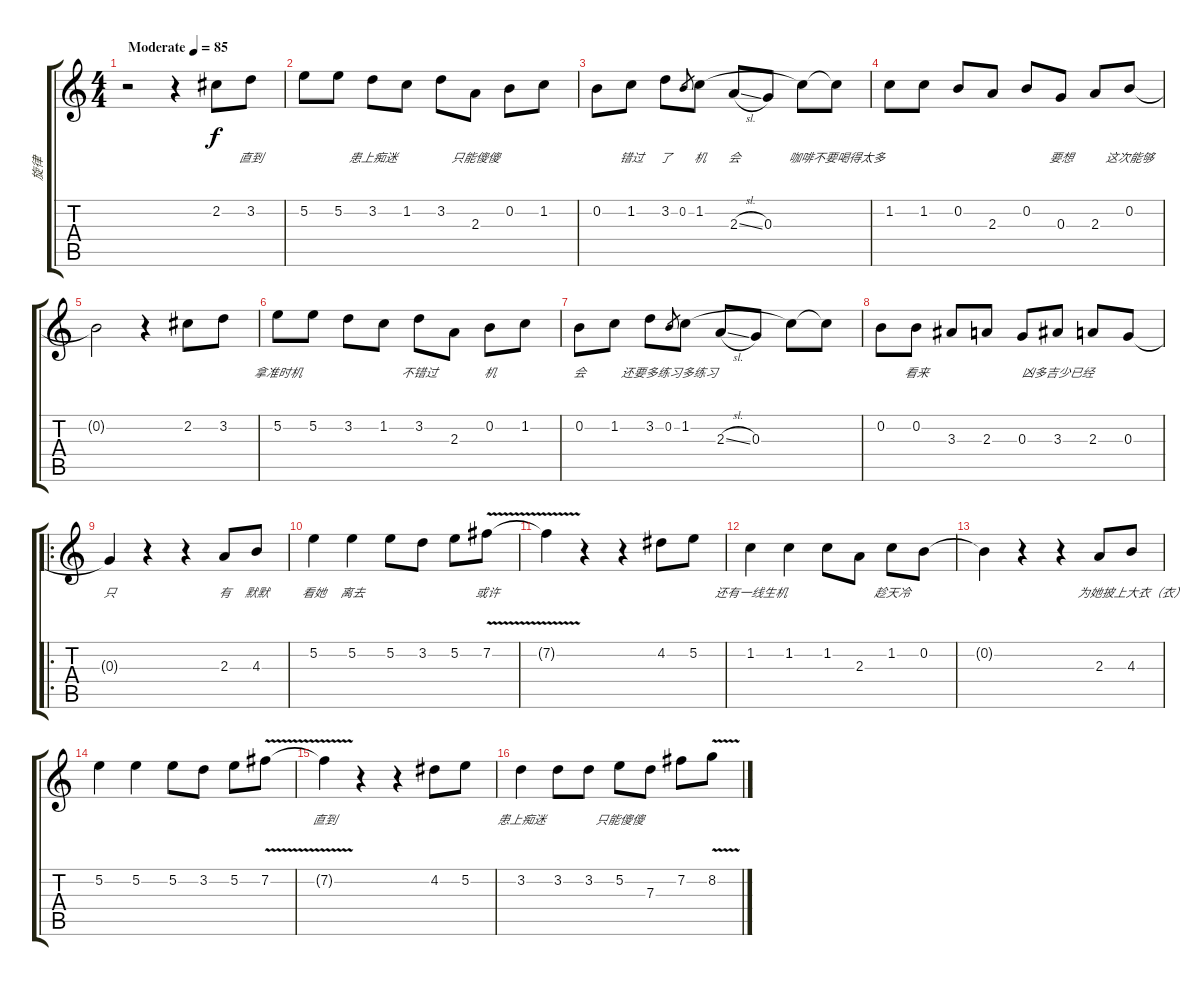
\track ("旋律" "旋律") {instrument acousticguitarsteel}
\staff {score tabs}
\tuning (E4 B3 G3 D3 A2 E2) {hide}
\ts (4 4)
\tempo (85 "Moderate")
\clef g2
\ks c
r.2{dy f instrument acousticguitarsteel} r.4 2.2.8{lyrics (0 "") lyrics (1 "") lyrics (2 "") lyrics (3 "") lyrics (4 "")} 3.2.8{lyrics (0 "直到") lyrics (1 "") lyrics (2 "") lyrics (3 "") lyrics (4 "")} |
5.2.8{lyrics (0 "") lyrics (1 "") lyrics (2 "") lyrics (3 "") lyrics (4 "")} 5.2.8{lyrics (0 "") lyrics (1 "") lyrics (2 "") lyrics (3 "") lyrics (4 "")} 3.2.8{lyrics (0 "患上痴迷") lyrics (1 "") lyrics (2 "") lyrics (3 "") lyrics (4 "")} 1.2.8{lyrics (0 "") lyrics (1 "") lyrics (2 "") lyrics (3 "") lyrics (4 "")} 3.2.8{lyrics (0 "") lyrics (1 "") lyrics (2 "") lyrics (3 "") lyrics (4 "")} 2.3.8{lyrics (0 "只能傻傻") lyrics (1 "") lyrics (2 "") lyrics (3 "") lyrics (4 "")} 0.2.8{lyrics (0 "") lyrics (1 "") lyrics (2 "") lyrics (3 "") lyrics (4 "")} 1.2.8{lyrics (0 "") lyrics (1 "") lyrics (2 "") lyrics (3 "") lyrics (4 "")} |
0.2.8{lyrics (0 "") lyrics (1 "") lyrics (2 "") lyrics (3 "") lyrics (4 "")} 1.2.8{lyrics (0 "错过") lyrics (1 "") lyrics (2 "") lyrics (3 "") lyrics (4 "")} 3.2.8{lyrics (0 "了") lyrics (1 "") lyrics (2 "") lyrics (3 "") lyrics (4 "")} 0.2.8{lyrics (0 "") lyrics (1 "") lyrics (2 "") lyrics (3 "") lyrics (4 "") gr} 1.2.8{lyrics (0 "机") lyrics (1 "") lyrics (2 "") lyrics (3 "") lyrics (4 "")} 2.3{sl}.8{lyrics (0 "会") lyrics (1 "") lyrics (2 "") lyrics (3 "") lyrics (4 "")} 0.3.8{lyrics (0 "") lyrics (1 "") lyrics (2 "") lyrics (3 "") lyrics (4 "")} 1.2{t}.8{lyrics (0 "") lyrics (1 "") lyrics (2 "") lyrics (3 "") lyrics (4 "")} 1.2{t}.8{lyrics (0 "咖啡不要喝得太多") lyrics (1 "") lyrics (2 "") lyrics (3 "") lyrics (4 "")} |
1.2.8{lyrics (0 "") lyrics (1 "") lyrics (2 "") lyrics (3 "") lyrics (4 "")} 1.2.8{lyrics (0 "") lyrics (1 "") lyrics (2 "") lyrics (3 "") lyrics (4 "")} 0.2.8{lyrics (0 "") lyrics (1 "") lyrics (2 "") lyrics (3 "") lyrics (4 "")} 2.3.8{lyrics (0 "") lyrics (1 "") lyrics (2 "") lyrics (3 "") lyrics (4 "")} 0.2.8{lyrics (0 "") lyrics (1 "") lyrics (2 "") lyrics (3 "") lyrics (4 "")} 0.3.8{lyrics (0 "要想") lyrics (1 "") lyrics (2 "") lyrics (3 "") lyrics (4 "")} 2.3.8{lyrics (0 "") lyrics (1 "") lyrics (2 "") lyrics (3 "") lyrics (4 "")} 0.2.8{lyrics (0 "这次能够") lyrics (1 "") lyrics (2 "") lyrics (3 "") lyrics (4 "")} |
0.2{t}.2{lyrics (0 "") lyrics (1 "") lyrics (2 "") lyrics (3 "") lyrics (4 "")} r.4 2.2.8{lyrics (0 "") lyrics (1 "") lyrics (2 "") lyrics (3 "") lyrics (4 "")} 3.2.8{lyrics (0 "") lyrics (1 "") lyrics (2 "") lyrics (3 "") lyrics (4 "")} |
5.2.8{lyrics (0 "拿准时机") lyrics (1 "") lyrics (2 "") lyrics (3 "") lyrics (4 "")} 5.2.8{lyrics (0 "") lyrics (1 "") lyrics (2 "") lyrics (3 "") lyrics (4 "")} 3.2.8{lyrics (0 "") lyrics (1 "") lyrics (2 "") lyrics (3 "") lyrics (4 "")} 1.2.8{lyrics (0 "") lyrics (1 "") lyrics (2 "") lyrics (3 "") lyrics (4 "")} 3.2.8{lyrics (0 "不错过") lyrics (1 "") lyrics (2 "") lyrics (3 "") lyrics (4 "")} 2.3.8{lyrics (0 "") lyrics (1 "") lyrics (2 "") lyrics (3 "") lyrics (4 "")} 0.2.8{lyrics (0 "机") lyrics (1 "") lyrics (2 "") lyrics (3 "") lyrics (4 "")} 1.2.8{lyrics (0 "") lyrics (1 "") lyrics (2 "") lyrics (3 "") lyrics (4 "")} |
0.2.8{lyrics (0 "会") lyrics (1 "") lyrics (2 "") lyrics (3 "") lyrics (4 "")} 1.2.8{lyrics (0 "") lyrics (1 "") lyrics (2 "") lyrics (3 "") lyrics (4 "")} 3.2.8{lyrics (0 "") lyrics (1 "") lyrics (2 "") lyrics (3 "") lyrics (4 "")} 0.2.8{lyrics (0 "还要多练习多练习") lyrics (1 "") lyrics (2 "") lyrics (3 "") lyrics (4 "") gr} 1.2.8{lyrics (0 "") lyrics (1 "") lyrics (2 "") lyrics (3 "") lyrics (4 "")} 2.3{sl}.8{lyrics (0 "") lyrics (1 "") lyrics (2 "") lyrics (3 "") lyrics (4 "")} 0.3.8{lyrics (0 "") lyrics (1 "") lyrics (2 "") lyrics (3 "") lyrics (4 "")} 1.2{t}.8{lyrics (0 "") lyrics (1 "") lyrics (2 "") lyrics (3 "") lyrics (4 "")} 1.2{t}.8{lyrics (0 "") lyrics (1 "") lyrics (2 "") lyrics (3 "") lyrics (4 "")} |
0.2.8{lyrics (0 "") lyrics (1 "") lyrics (2 "") lyrics (3 "") lyrics (4 "")} 0.2.8{lyrics (0 "看来") lyrics (1 "") lyrics (2 "") lyrics (3 "") lyrics (4 "")} 3.3.8{lyrics (0 "") lyrics (1 "") lyrics (2 "") lyrics (3 "") lyrics (4 "")} 2.3.8{lyrics (0 "") lyrics (1 "") lyrics (2 "") lyrics (3 "") lyrics (4 "")} 0.3.8{lyrics (0 "") lyrics (1 "") lyrics (2 "") lyrics (3 "") lyrics (4 "")} 3.3.8{lyrics (0 "凶多吉少已经") lyrics (1 "") lyrics (2 "") lyrics (3 "") lyrics (4 "")} 2.3.8{lyrics (0 "") lyrics (1 "") lyrics (2 "") lyrics (3 "") lyrics (4 "")} 0.3.8{lyrics (0 "") lyrics (1 "") lyrics (2 "") lyrics (3 "") lyrics (4 "")} |
\ro
0.3{t}.4{lyrics (0 "只") lyrics (1 "") lyrics (2 "") lyrics (3 "") lyrics (4 "")} r.4 r.4 2.3.8{lyrics (0 "有") lyrics (1 "") lyrics (2 "") lyrics (3 "") lyrics (4 "")} 4.3.8{lyrics (0 "默默") lyrics (1 "") lyrics (2 "") lyrics (3 "") lyrics (4 "")} |
5.2.4{lyrics (0 "看她") lyrics (1 "") lyrics (2 "") lyrics (3 "") lyrics (4 "")} 5.2.4{lyrics (0 "离去") lyrics (1 "") lyrics (2 "") lyrics (3 "") lyrics (4 "")} 5.2.8{lyrics (0 "") lyrics (1 "") lyrics (2 "") lyrics (3 "") lyrics (4 "")} 3.2.8{lyrics (0 "") lyrics (1 "") lyrics (2 "") lyrics (3 "") lyrics (4 "")} 5.2.8{lyrics (0 "") lyrics (1 "") lyrics (2 "") lyrics (3 "") lyrics (4 "")} 7.2{v}.8{lyrics (0 "或许") lyrics (1 "") lyrics (2 "") lyrics (3 "") lyrics (4 "")} |
7.2{v t}.4{lyrics (0 "") lyrics (1 "") lyrics (2 "") lyrics (3 "") lyrics (4 "")} r.4 r.4 4.2.8{lyrics (0 "") lyrics (1 "") lyrics (2 "") lyrics (3 "") lyrics (4 "")} 5.2.8{lyrics (0 "") lyrics (1 "") lyrics (2 "") lyrics (3 "") lyrics (4 "")} |
1.2.4{lyrics (0 "还有一线生机") lyrics (1 "") lyrics (2 "") lyrics (3 "") lyrics (4 "")} 1.2.4{lyrics (0 "") lyrics (1 "") lyrics (2 "") lyrics (3 "") lyrics (4 "")} 1.2.8{lyrics (0 "") lyrics (1 "") lyrics (2 "") lyrics (3 "") lyrics (4 "")} 2.3.8{lyrics (0 "") lyrics (1 "") lyrics (2 "") lyrics (3 "") lyrics (4 "")} 1.2.8{lyrics (0 "趁天冷") lyrics (1 "") lyrics (2 "") lyrics (3 "") lyrics (4 "")} 0.2.8{lyrics (0 "") lyrics (1 "") lyrics (2 "") lyrics (3 "") lyrics (4 "")} |
0.2{t}.4{lyrics (0 "") lyrics (1 "") lyrics (2 "") lyrics (3 "") lyrics (4 "")} r.4 r.4 2.3.8{lyrics (0 "") lyrics (1 "") lyrics (2 "") lyrics (3 "") lyrics (4 "")} 4.3.8{lyrics (0 "为她披上大衣（衣）") lyrics (1 "") lyrics (2 "") lyrics (3 "") lyrics (4 "")} |
5.2.4{lyrics (0 "") lyrics (1 "") lyrics (2 "") lyrics (3 "") lyrics (4 "")} 5.2.4{lyrics (0 "") lyrics (1 "") lyrics (2 "") lyrics (3 "") lyrics (4 "")} 5.2.8{lyrics (0 "") lyrics (1 "") lyrics (2 "") lyrics (3 "") lyrics (4 "")} 3.2.8{lyrics (0 "") lyrics (1 "") lyrics (2 "") lyrics (3 "") lyrics (4 "")} 5.2.8{lyrics (0 "") lyrics (1 "") lyrics (2 "") lyrics (3 "") lyrics (4 "")} 7.2{v}.8{lyrics (0 "") lyrics (1 "") lyrics (2 "") lyrics (3 "") lyrics (4 "")} |
7.2{v t}.4{lyrics (0 "直到") lyrics (1 "") lyrics (2 "") lyrics (3 "") lyrics (4 "")} r.4 r.4 4.2.8{lyrics (0 "") lyrics (1 "") lyrics (2 "") lyrics (3 "") lyrics (4 "")} 5.2.8{lyrics (0 "") lyrics (1 "") lyrics (2 "") lyrics (3 "") lyrics (4 "")} |
3.2.4{lyrics (0 "患上痴迷") lyrics (1 "") lyrics (2 "") lyrics (3 "") lyrics (4 "")} 3.2.8{lyrics (0 "") lyrics (1 "") lyrics (2 "") lyrics (3 "") lyrics (4 "")} 3.2.8{lyrics (0 "") lyrics (1 "") lyrics (2 "") lyrics (3 "") lyrics (4 "")} 5.2.8{lyrics (0 "只能傻傻") lyrics (1 "") lyrics (2 "") lyrics (3 "") lyrics (4 "")} 7.3.8{lyrics (0 "") lyrics (1 "") lyrics (2 "") lyrics (3 "") lyrics (4 "")} 7.2.8{lyrics (0 "") lyrics (1 "") lyrics (2 "") lyrics (3 "") lyrics (4 "")} 8.2{v}.8{lyrics (0 "") lyrics (1 "") lyrics (2 "") lyrics (3 "") lyrics (4 "")}
